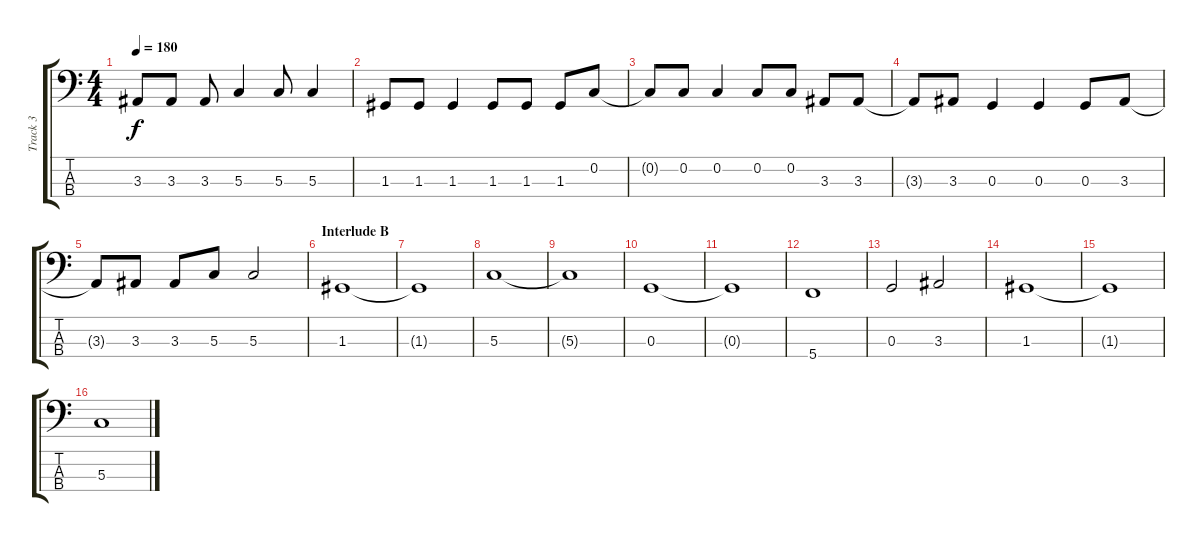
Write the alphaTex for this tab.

\track ("Track 3" "Track 3") {instrument electricbasspick}
\staff {score tabs}
\tuning (F2 C2 G1 C1) {hide}
\ts (4 4)
\tempo 180
\clef f4
\ks c
3.3{t}.8{dy f} 3.3.8 3.3.8 5.3.4 5.3.8 5.3.4 |
1.3.8 1.3.8 1.3.4 1.3.8 1.3.8 1.3.8 0.2.8 |
0.2{t}.8 0.2.8 0.2.4 0.2.8 0.2.8 3.3.8 3.3.8 |
3.3{t}.8 3.3.8 0.3.4 0.3.4 0.3.8 3.3.8 |
3.3{t}.8 3.3.8 3.3.8 5.3.8 5.3.2 |
\section ("" "Interlude B")
1.3.1 |
1.3{t}.1 |
5.3.1 |
5.3{t}.1 |
0.3.1 |
0.3{t}.1 |
5.4.1 |
0.3.2 3.3.2 |
1.3.1 |
1.3{t}.1 |
5.3.1
